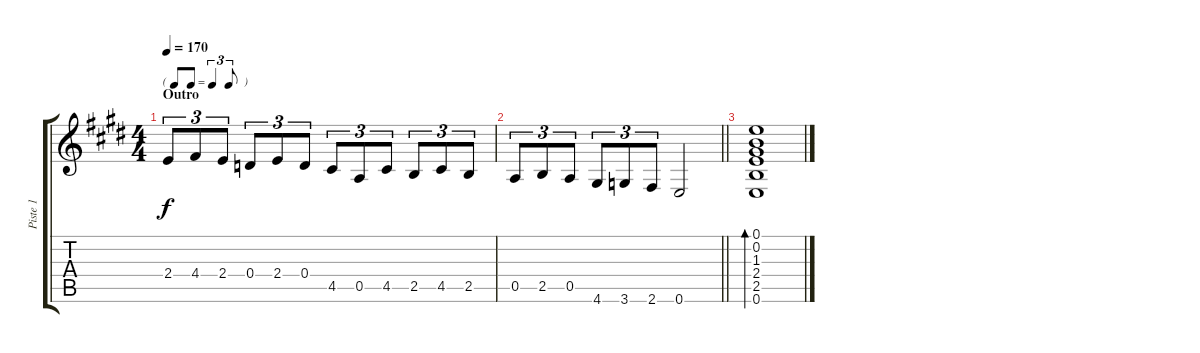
\track ("Piste 1" "Piste 1") {instrument acousticguitarsteel}
\staff {score tabs}
\tuning (E4 B3 G3 D3 A2 E2) {hide}
\ts (4 4)
\tf triplet8th
\section ("" "Outro")
\tempo 170
\clef g2
\ks e
2.4.8{tu (3 2) dy f} 4.4.8{tu (3 2)} 2.4.8{tu (3 2)} 0.4.8{tu (3 2)} 2.4.8{tu (3 2)} 0.4.8{tu (3 2)} 4.5.8{tu (3 2)} 0.5.8{tu (3 2)} 4.5.8{tu (3 2)} 2.5.8{tu (3 2)} 4.5.8{tu (3 2)} 2.5.8{tu (3 2)} |
\barLineRight lightlight
0.5.8{tu (3 2)} 2.5.8{tu (3 2)} 0.5.8{tu (3 2)} 4.6.8{tu (3 2)} 3.6.8{tu (3 2)} 2.6.8{tu (3 2)} 0.6.2 |
(0.1 0.2 1.3 2.4 2.5 0.6).1{bd 480}
